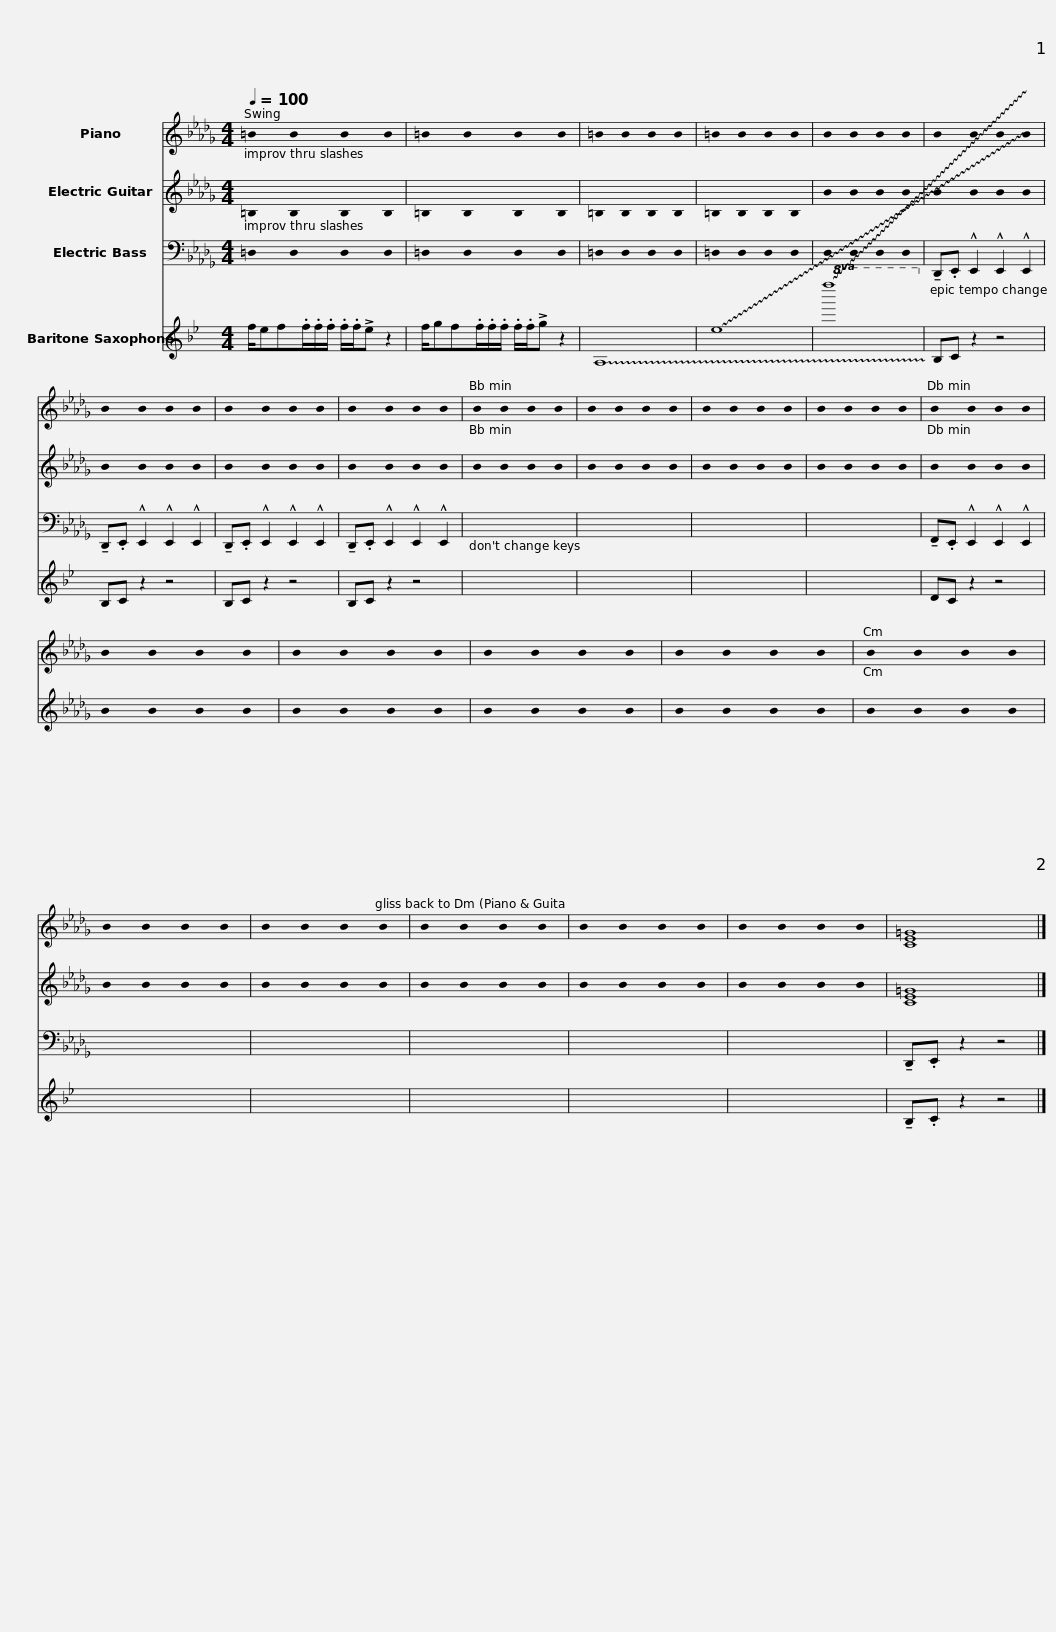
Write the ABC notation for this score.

X:1
%%score 1 2 3 4
L:1/8
Q:1/4=100
M:4/4
I:linebreak $
K:Db
U:s=!stemless!
V:1 treble
V:2 treble
V:3 bass transpose=-12
V:4 treble transpose=-21
V:1
 s=B2 sB2 sB2 sB2 | s=B2 sB2 sB2 sB2 | s=B2 sB2 sB2 sB2 | s=B2 sB2 sB2 sB2 |$ sB2 sB2 sB2 sB2 | %5
 sB2 sB2 sB2 sB2 | sB2 sB2 sB2 sB2 | sB2 sB2 sB2 sB2 | sB2 sB2 sB2 sB2 | sB2 sB2 sB2 sB2 |$ %10
 sB2 sB2 sB2 sB2 | sB2 sB2 sB2 sB2 | sB2 sB2 sB2 sB2 | sB2 sB2 sB2 sB2 | sB2 sB2 sB2 sB2 | %15
 sB2 sB2 sB2 sB2 | sB2 sB2 sB2 sB2 |$ sB2 sB2 sB2 sB2 | sB2 sB2 sB2 sB2 | sB2 sB2 sB2 sB2 | %20
 sB2 sB2 sB2 sB2 | sB2 sB2 sB2 sB2 | sB2 sB2 sB2 sB2 | sB2 sB2 sB2 sB2 |$ [CE=G]8 |] %25
V:2
 s=B,2 sB,2 sB,2 sB,2 | s=B,2 sB,2 sB,2 sB,2 | s=B,2 sB,2 sB,2 sB,2 | s=B,2 sB,2 sB,2 sB,2 |$ sB2 sB2 sB2 sB2 | %5
 sB2 sB2 sB2 sB2 | sB2 sB2 sB2 sB2 | sB2 sB2 sB2 sB2 | sB2 sB2 sB2 sB2 | sB2 sB2 sB2 sB2 |$ %10
 sB2 sB2 sB2 sB2 | sB2 sB2 sB2 sB2 | sB2 sB2 sB2 sB2 | sB2 sB2 sB2 sB2 | sB2 sB2 sB2 sB2 | %15
 sB2 sB2 sB2 sB2 | sB2 sB2 sB2 sB2 |$ sB2 sB2 sB2 sB2 | sB2 sB2 sB2 sB2 | sB2 sB2 sB2 sB2 | %20
 sB2 sB2 sB2 sB2 | sB2 sB2 sB2 sB2 | sB2 sB2 sB2 sB2 | sB2 sB2 sB2 sB2 |$ [CE=G]8 |] %25
V:3
 s=D,2 sD,2 sD,2 sD,2 | s=D,2 sD,2 sD,2 sD,2 | s=D,2 sD,2 sD,2 sD,2 | s=D,2 sD,2 sD,2 sD,2 |$ sD,2 sD,2 sD,2 sD,2 | %5
 !tenuto!D,,.E,, !^!E,,2 !^!E,,2 !^!E,,2 | !tenuto!D,,.E,, !^!E,,2 !^!E,,2 !^!E,,2 | !tenuto!D,,.E,, !^!E,,2 !^!E,,2 !^!E,,2 | !tenuto!D,,.E,, !^!E,,2 !^!E,,2 !^!E,,2 | x8 |$ %10
 x8 | x8 | x8 | !tenuto!F,,.E,, !^!E,,2 !^!E,,2 !^!E,,2 | x8 | %15
 x8 | x8 |$ x8 | x8 | x8 | %20
 x8 | x8 | x8 | x8 |$ !tenuto!D,,.E,, z2 z4 |] %25
V:4
[K:Bb] f/ef.f/.f/.f/ .f/.f/!>!e z2 | f/gf.f/.f/.f/ .f/.f/!>!g z2 | !~(!A,8 | !~(!e8 |$!8va(! !~(!f''8!8va)! | %5
 !~)!B,C z2 z4 | B,C z2 z4 | B,C z2 z4 | B,C z2 z4 | x8 |$ %10
 x8 | x8 | x8 | DC z2 z4 | x8 | %15
 x8 | x8 |$ x8 | x8 | x8 | %20
 x8 | x8 | x8 | x8 |$ !tenuto!B,.C z2 z4 |] %25
